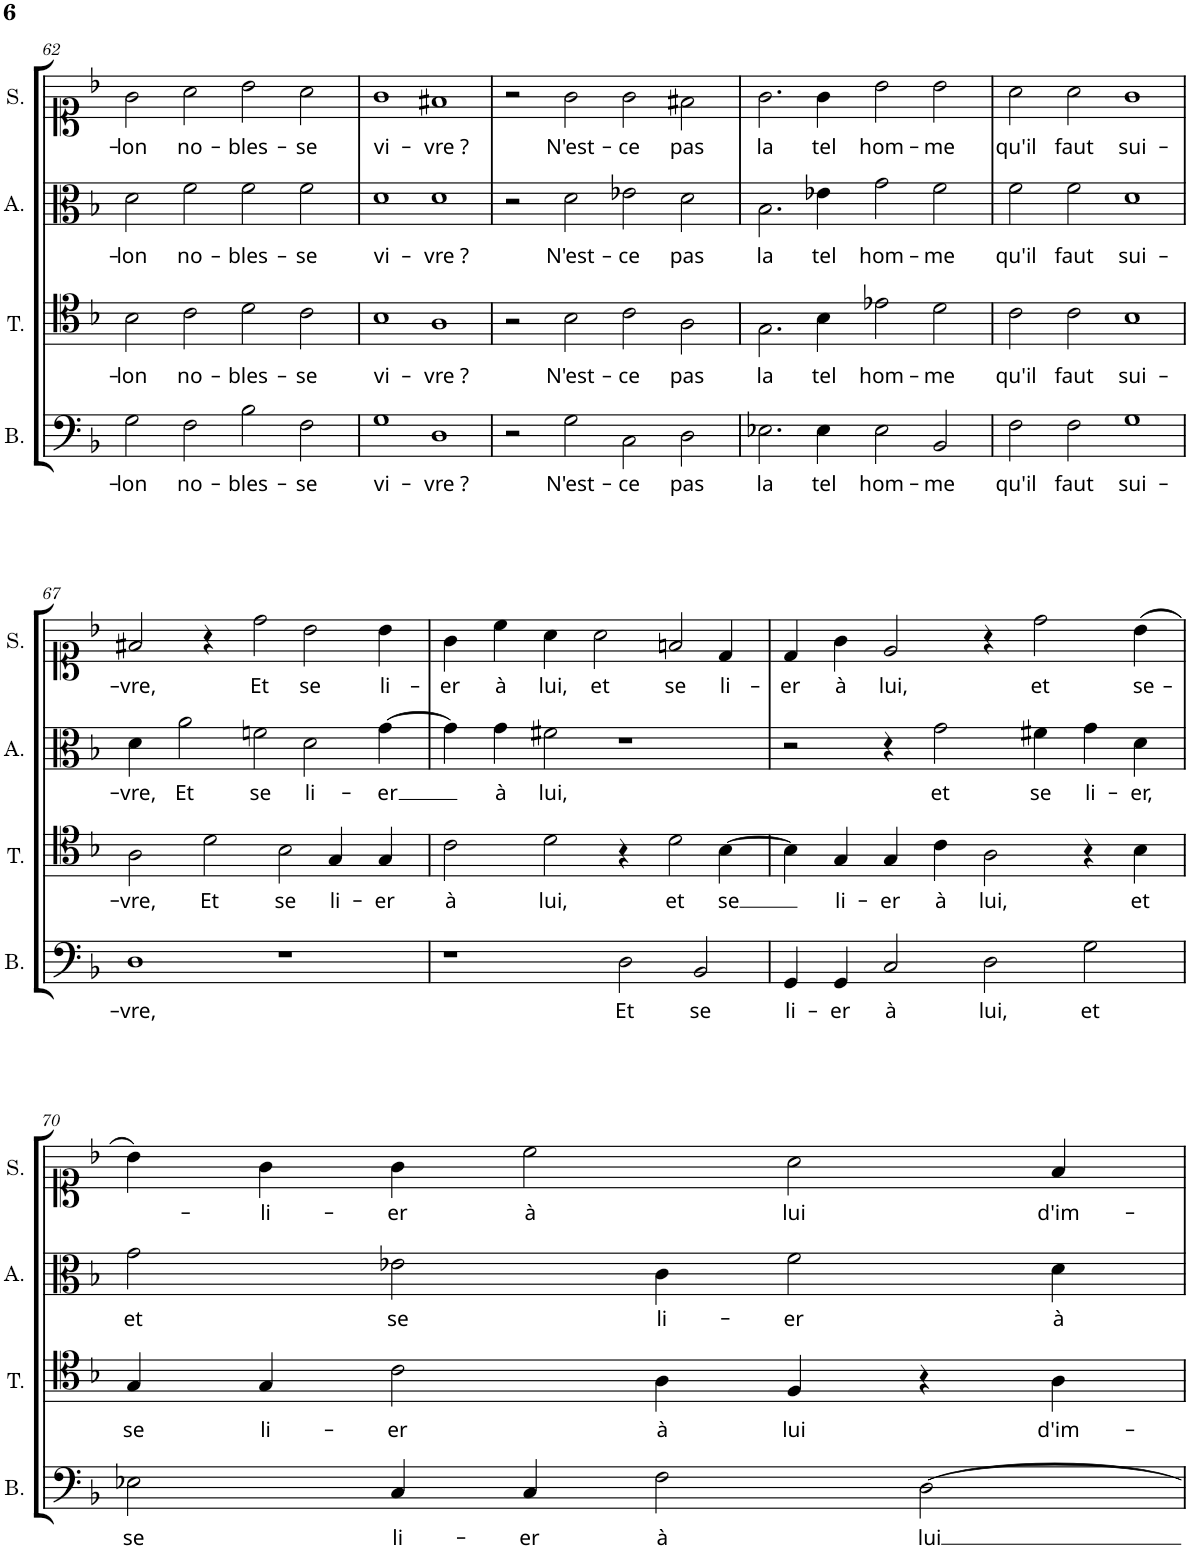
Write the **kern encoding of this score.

**kern	**text	**kern	**text	**kern	**text	**kern	**text
*part4	*part4	*part3	*part3	*part2	*part2	*part1	*part1
*staff4	*staff4	*staff3	*staff3	*staff2	*staff2	*staff1	*staff1
*I"Basse	*	*I"Ténor	*	*I"Alto	*	*I"Soprano	*
*I'B.	*	*I'T.	*	*I'A.	*	*I'S.	*
!!LO:PB:g=z
*clefF4	*	*clefC4	*	*clefC3	*	*clefC1	*
*k[b-]	*	*k[b-]	*	*k[b-]	*	*k[b-]	*
*M4/2	*	*M4/2	*	*M4/2	*	*M4/2	*
=62	=62	=62	=62	=62	=62	=62	=62
!	!LO:LY:b	!	!LO:LY:b	!	!LO:LY:b	!	!LO:LY:b
2G\	-lon	2B-\	-lon	2d\	-lon	2g\	-lon
!	!LO:LY:b	!	!LO:LY:b	!	!LO:LY:b	!	!LO:LY:b
2F\	no-	2c\	no-	2f\	no-	2a\	no-
!	!LO:LY:b	!	!LO:LY:b	!	!LO:LY:b	!	!LO:LY:b
2B-\	-bles-	2d\	-bles-	2f\	-bles-	2b-\	-bles-
!	!LO:LY:b	!	!LO:LY:b	!	!LO:LY:b	!	!LO:LY:b
2F\	-se	2c\	-se	2f\	-se	2a\	-se
=63	=63	=63	=63	=63	=63	=63	=63
!	!LO:LY:b	!	!LO:LY:b	!	!LO:LY:b	!	!LO:LY:b
1G	vi-	1B-	vi-	1d	vi-	1g	vi-
!	!LO:LY:b	!	!LO:LY:b	!	!LO:LY:b	!	!LO:LY:b
1D	-vre ?	1A	-vre ?	1d	-vre ?	1f#X	-vre ?
=64	=64	=64	=64	=64	=64	=64	=64
2r	.	2r	.	2r	.	2r	.
!	!LO:LY:b	!	!LO:LY:b	!	!LO:LY:b	!	!LO:LY:b
2G\	N'est-	2B-\	N'est-	2d\	N'est-	2g\	N'est-
!	!LO:LY:b	!	!LO:LY:b	!	!LO:LY:b	!	!LO:LY:b
2C\	-ce	2c\	-ce	2e-X\	-ce	2g\	-ce
!	!LO:LY:b	!	!LO:LY:b	!	!LO:LY:b	!	!LO:LY:b
2D\	pas	2A\	pas	2d\	pas	2f#X\	pas
=65	=65	=65	=65	=65	=65	=65	=65
!	!LO:LY:b	!	!LO:LY:b	!	!LO:LY:b	!	!LO:LY:b
2.E-X\	la	2.G\	la	2.B-\	la	2.g\	la
!	!LO:LY:b	!	!LO:LY:b	!	!LO:LY:b	!	!LO:LY:b
4E-\	tel	4B-\	tel	4e-X\	tel	4g\	tel
!	!LO:LY:b	!	!LO:LY:b	!	!LO:LY:b	!	!LO:LY:b
2E-\	hom-	2e-X\	hom-	2g\	hom-	2b-\	hom-
!	!LO:LY:b	!	!LO:LY:b	!	!LO:LY:b	!	!LO:LY:b
2BB-/	-me	2d\	-me	2f\	-me	2b-\	-me
=66	=66	=66	=66	=66	=66	=66	=66
!	!LO:LY:b	!	!LO:LY:b	!	!LO:LY:b	!	!LO:LY:b
2F\	qu'il	2c\	qu'il	2f\	qu'il	2a\	qu'il
!	!LO:LY:b	!	!LO:LY:b	!	!LO:LY:b	!	!LO:LY:b
2F\	faut	2c\	faut	2f\	faut	2a\	faut
!	!LO:LY:b	!	!LO:LY:b	!	!LO:LY:b	!	!LO:LY:b
1G	sui-	1B-	sui-	1d	sui-	1g	sui-
!!LO:LB:g=z
=67	=67	=67	=67	=67	=67	=67	=67
!	!LO:LY:b	!	!LO:LY:b	!	!LO:LY:b	!	!LO:LY:b
1D	-vre,	2A\	-vre,	4d\	-vre,	2f#X/	-vre,
!	!	!	!	!	!LO:LY:b	!	!
.	.	.	.	2a\	Et	.	.
!	!	!	!LO:LY:b	!	!	!	!
.	.	2d\	Et	.	.	4r	.
!	!	!	!	!	!LO:LY:b	!	!LO:LY:b
.	.	.	.	2fn\	se	2dd\	Et
!	!	!	!LO:LY:b	!	!	!	!
1r	.	2B-\	se	.	.	.	.
!	!	!	!	!	!LO:LY:b	!	!LO:LY:b
.	.	.	.	2d\	li-	2b-\	se
!	!	!	!LO:LY:b	!	!	!	!
.	.	4G/	li-	.	.	.	.
!	!	!	!LO:LY:b	!	!LO:LY:b	!	!LO:LY:b
.	.	4G/	-er	[4g\	-er	4b-\	li-
=68	=68	=68	=68	=68	=68	=68	=68
!	!	!	!LO:LY:b	!	!	!	!LO:LY:b
1r	.	2c\	à	4g\]	.	4g\	-er
!	!	!	!	!	!LO:LY:b	!	!LO:LY:b
.	.	.	.	4g\	à	4cc\	à
!	!	!	!LO:LY:b	!	!LO:LY:b	!	!LO:LY:b
.	.	2d\	lui,	2f#X\	lui,	4a\	lui,
!	!	!	!	!	!	!	!LO:LY:b
.	.	.	.	.	.	2a\	et
!	!LO:LY:b	!	!	!	!	!	!
2D\	Et	4r	.	1r	.	.	.
!	!	!	!LO:LY:b	!	!	!	!LO:LY:b
.	.	2d\	et	.	.	2fn/	se
!	!LO:LY:b	!	!	!	!	!	!
2BB-/	se	.	.	.	.	.	.
!	!	!	!LO:LY:b	!	!	!	!LO:LY:b
.	.	[4B-\	se	.	.	4d/	li-
=69	=69	=69	=69	=69	=69	=69	=69
!	!LO:LY:b	!	!	!	!	!	!LO:LY:b
4GG/	li-	4B-\]	.	2r	.	4d/	-er
!	!LO:LY:b	!	!LO:LY:b	!	!	!	!LO:LY:b
4GG/	-er	4G/	li-	.	.	4g\	à
!	!LO:LY:b	!	!LO:LY:b	!	!	!	!LO:LY:b
2C/	à	4G/	-er	4r	.	2e/	lui,
!	!	!	!LO:LY:b	!	!LO:LY:b	!	!
.	.	4c\	à	2g\	et	.	.
!	!LO:LY:b	!	!LO:LY:b	!	!	!	!
2D\	lui,	2A\	lui,	.	.	4r	.
!	!	!	!	!	!LO:LY:b	!	!LO:LY:b
.	.	.	.	4f#X\	se	2dd\	et
!	!LO:LY:b	!	!	!	!LO:LY:b	!	!
2G\	et	4r	.	4g\	li-	.	.
!	!	!	!LO:LY:b	!	!LO:LY:b	!	!LO:LY:b
.	.	4B-\	et	4d\	-er,	(4b-\	se-
!!LO:LB:g=z
=70	=70	=70	=70	=70	=70	=70	=70
!	!LO:LY:b	!	!LO:LY:b	!	!LO:LY:b	!	!
2E-X\	se	4G/	se	2g\	et	4b-\)	.
!	!	!	!LO:LY:b	!	!	!	!LO:LY:b
.	.	4G/	li-	.	.	4g\	-li-
!	!LO:LY:b	!	!LO:LY:b	!	!LO:LY:b	!	!LO:LY:b
4C/	li-	2c\	-er	2e-X\	se	4g\	-er
!	!LO:LY:b	!	!	!	!	!	!LO:LY:b
4C/	-er	.	.	.	.	2cc\	à
!	!LO:LY:b	!	!LO:LY:b	!	!LO:LY:b	!	!
2F\	à	4A\	à	4c\	li-	.	.
!	!	!	!LO:LY:b	!	!LO:LY:b	!	!LO:LY:b
.	.	4F/	lui	2f\	-er	2a\	lui
!	!LO:LY:b	!	!	!	!	!	!
[2D\	lui	4r	.	.	.	.	.
!	!	!	!LO:LY:b	!	!LO:LY:b	!	!LO:LY:b
.	.	4A\	d'im-	4d\	à	4f/	d'im-
=	=	=	=	=	=	=	=
*-	*-	*-	*-	*-	*-	*-	*-
